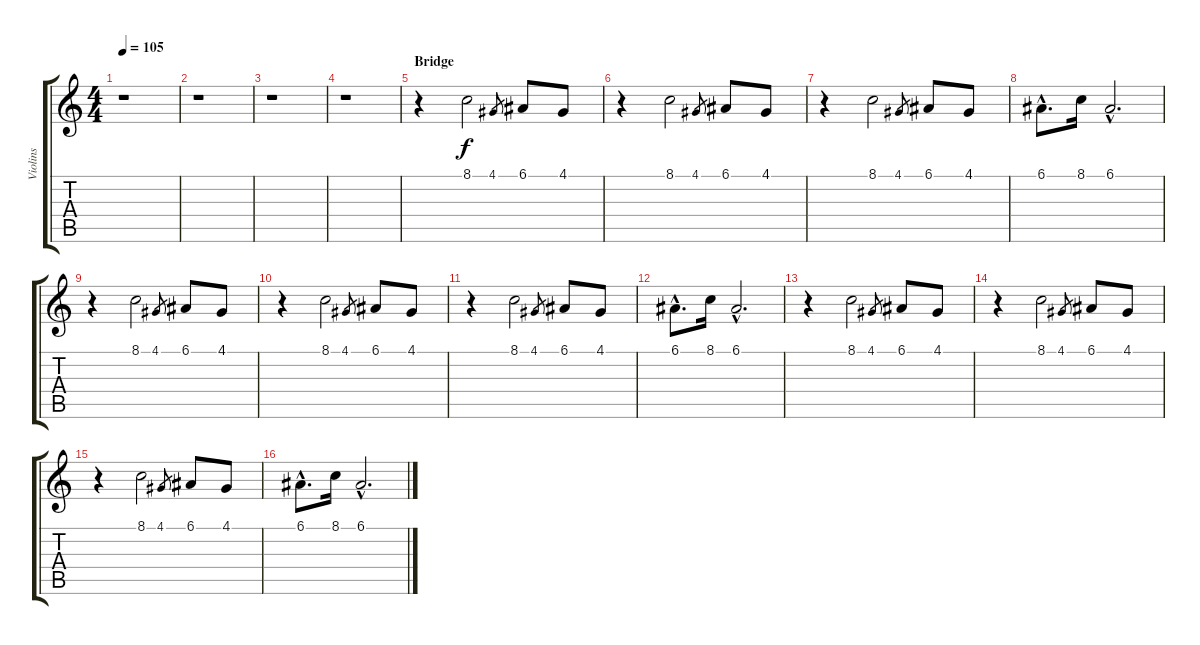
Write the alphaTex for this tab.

\track ("Violins" "Violins") {instrument tremolostrings}
\staff {score tabs}
\tuning (E4 B3 G3 D3 A2 E2) {hide}
\ts (4 4)
\tempo 105
\clef g2
\ks c
r.1{dy f} |
r.1 |
r.1 |
r.1 |
\section ("" "Bridge")
r.4 8.1.2 4.1.8{gr} 6.1.8 4.1.8 |
r.4 8.1.2 4.1.8{gr} 6.1.8 4.1.8 |
r.4 8.1.2 4.1.8{gr} 6.1.8 4.1.8 |
6.1{hac}.8{d} 8.1.16 6.1{hac}.2{d} |
r.4 8.1.2 4.1.8{gr} 6.1.8 4.1.8 |
r.4 8.1.2 4.1.8{gr} 6.1.8 4.1.8 |
r.4 8.1.2 4.1.8{gr} 6.1.8 4.1.8 |
6.1{hac}.8{d} 8.1.16 6.1{hac}.2{d} |
r.4 8.1.2 4.1.8{gr} 6.1.8 4.1.8 |
r.4 8.1.2 4.1.8{gr} 6.1.8 4.1.8 |
r.4 8.1.2 4.1.8{gr} 6.1.8 4.1.8 |
6.1{hac}.8{d} 8.1.16 6.1{hac}.2{d}
